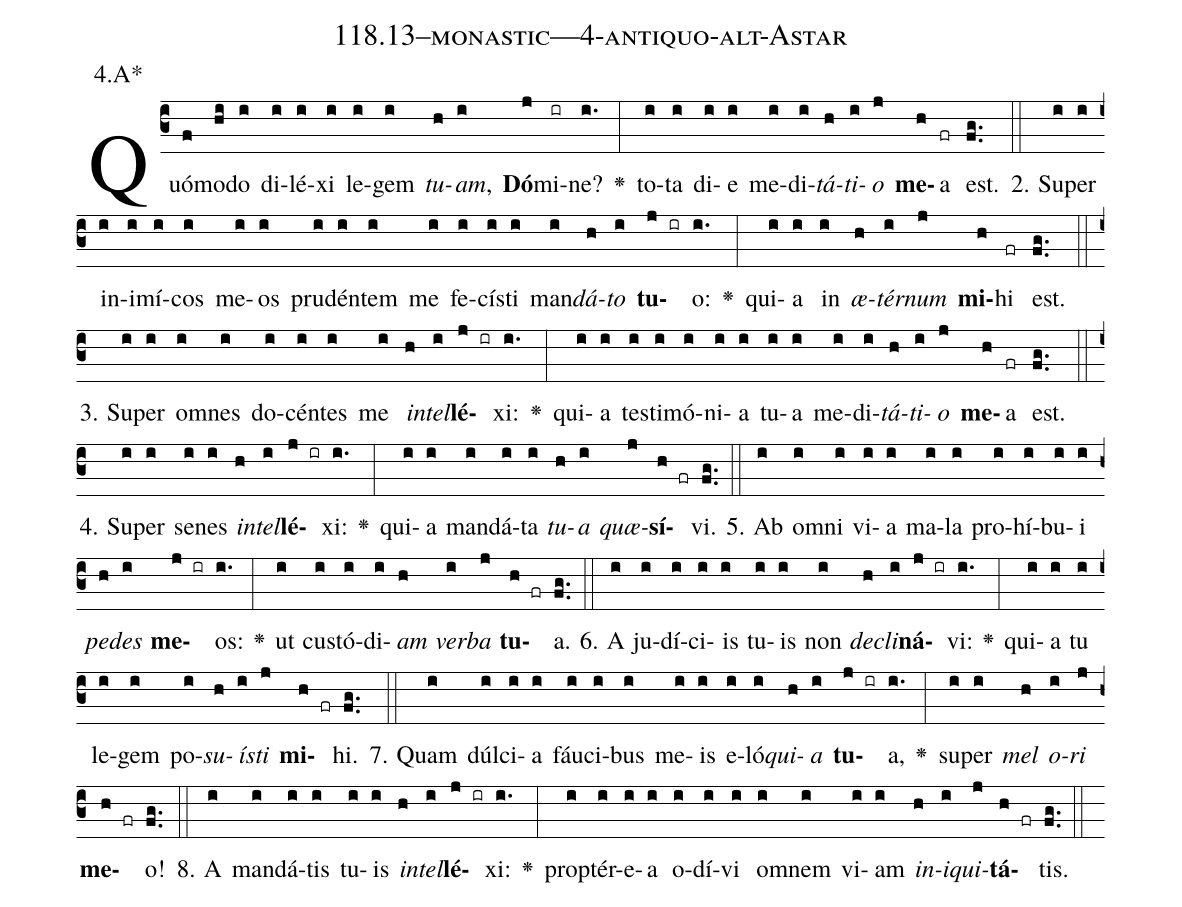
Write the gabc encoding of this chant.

name: 118.13--monastic---4-antiquo-alt-Astar;
annotation: 4.A*;
%%
(c3)Quó(f)mo(hi)do(i) di(i)lé(i)xi(i) le(i)gem(i) <i>tu</i>(h)<i>am</i>,(i) <b>Dó</b>(j)mi(ir)ne?(i.) <v>\greheightstar</v>(:) to(i)ta(i) di(i)e(i) me(i)di(i)<i>tá</i>(h)<i>ti</i>(i)<i>o</i>(j) <b>me</b>(h)a(fr) est.(fg..) (::)
2. Su(i)per(i) in(i)i(i)mí(i)cos(i) me(i)os(i) pru(i)dén(i)tem(i) me(i) fe(i)cís(i)ti(i) man(i)<i>dá</i>(h)<i>to</i>(i) <b>tu</b>(j ir)o:(i.) <v>\greheightstar</v>(:) qui(i)a(i) in(i) <i>æ</i>(h)<i>tér</i>(i)<i>num</i>(j) <b>mi</b>(h)hi(fr) est.(fg..) (::)
3. Su(i)per(i) om(i)nes(i) do(i)cén(i)tes(i) me(i) <i>in</i>(h)<i>tel</i>(i)<b>lé</b>(j ir)xi:(i.) <v>\greheightstar</v>(:) qui(i)a(i) tes(i)ti(i)mó(i)ni(i)a(i) tu(i)a(i) me(i)di(i)<i>tá</i>(h)<i>ti</i>(i)<i>o</i>(j) <b>me</b>(h)a(fr) est.(fg..) (::)
4. Su(i)per(i) se(i)nes(i) <i>in</i>(h)<i>tel</i>(i)<b>lé</b>(j ir)xi:(i.) <v>\greheightstar</v>(:) qui(i)a(i) man(i)dá(i)ta(i) <i>tu</i>(h)<i>a</i>(i) <i>quæ</i>(j)<b>sí</b>(h fr)vi.(fg..) (::)
5. Ab(i) om(i)ni(i) vi(i)a(i) ma(i)la(i) pro(i)hí(i)bu(i)i(i) <i>pe</i>(h)<i>des</i>(i) <b>me</b>(j ir)os:(i.) <v>\greheightstar</v>(:) ut(i) cus(i)tó(i)di(i)<i>am</i>(h) <i>ver</i>(i)<i>ba</i>(j) <b>tu</b>(h fr)a.(fg..) (::)
6. A(i) ju(i)dí(i)ci(i)is(i) tu(i)is(i) non(i) <i>de</i>(h)<i>cli</i>(i)<b>ná</b>(j ir)vi:(i.) <v>\greheightstar</v>(:) qui(i)a(i) tu(i) le(i)gem(i) po(i)<i>su</i>(h)<i>ís</i>(i)<i>ti</i>(j) <b>mi</b>(h fr)hi.(fg..) (::)
7. Quam(i) dúl(i)ci(i)a(i) fáu(i)ci(i)bus(i) me(i)is(i) e(i)ló(i)<i>qui</i>(h)<i>a</i>(i) <b>tu</b>(j ir)a,(i.) <v>\greheightstar</v>(:) su(i)per(i) <i>mel</i>(h) <i>o</i>(i)<i>ri</i>(j) <b>me</b>(h fr)o!(fg..) (::)
8. A(i) man(i)dá(i)tis(i) tu(i)is(i) <i>in</i>(h)<i>tel</i>(i)<b>lé</b>(j ir)xi:(i.) <v>\greheightstar</v>(:) prop(i)tér(i)e(i)a(i) o(i)dí(i)vi(i) om(i)nem(i) vi(i)am(i) <i>in</i>(h)<i>i</i>(i)<i>qui</i>(j)<b>tá</b>(h fr)tis.(fg..) (::)
